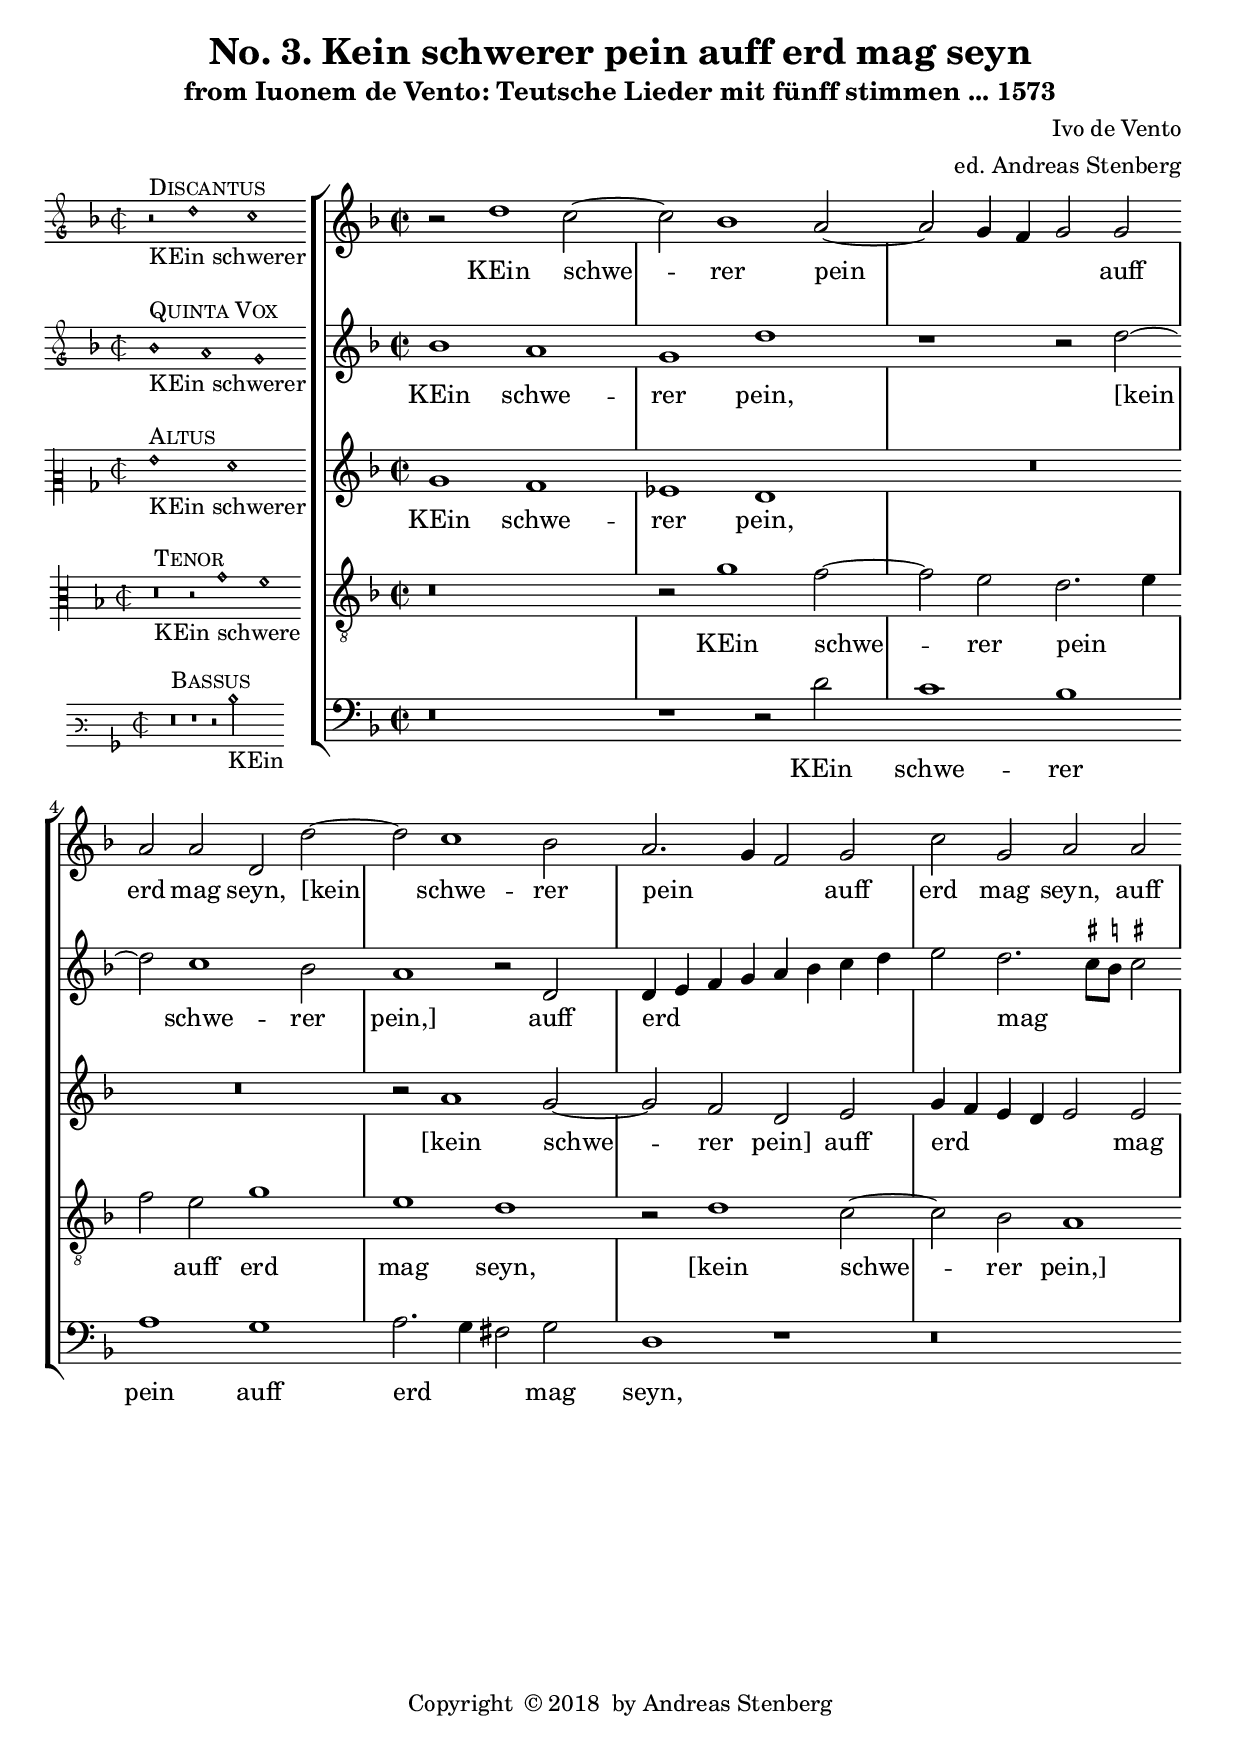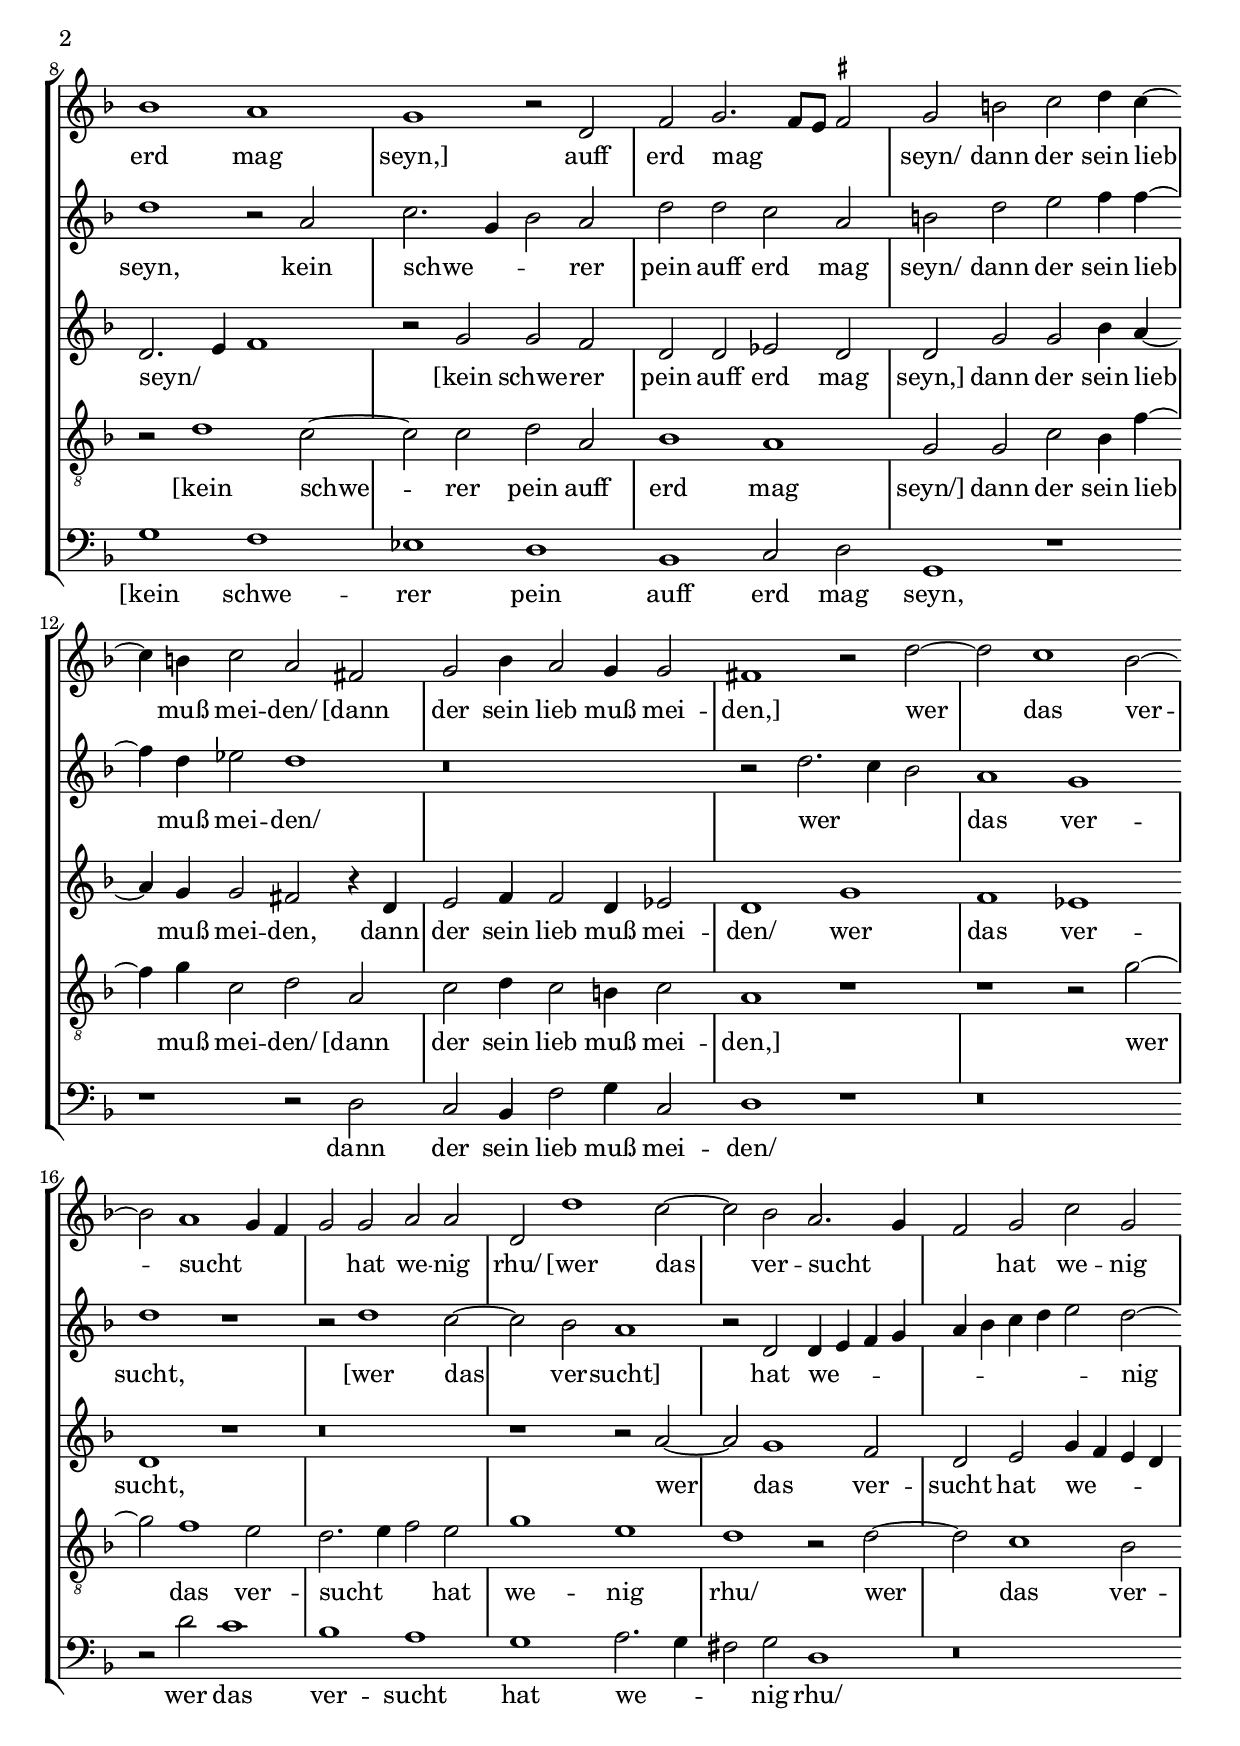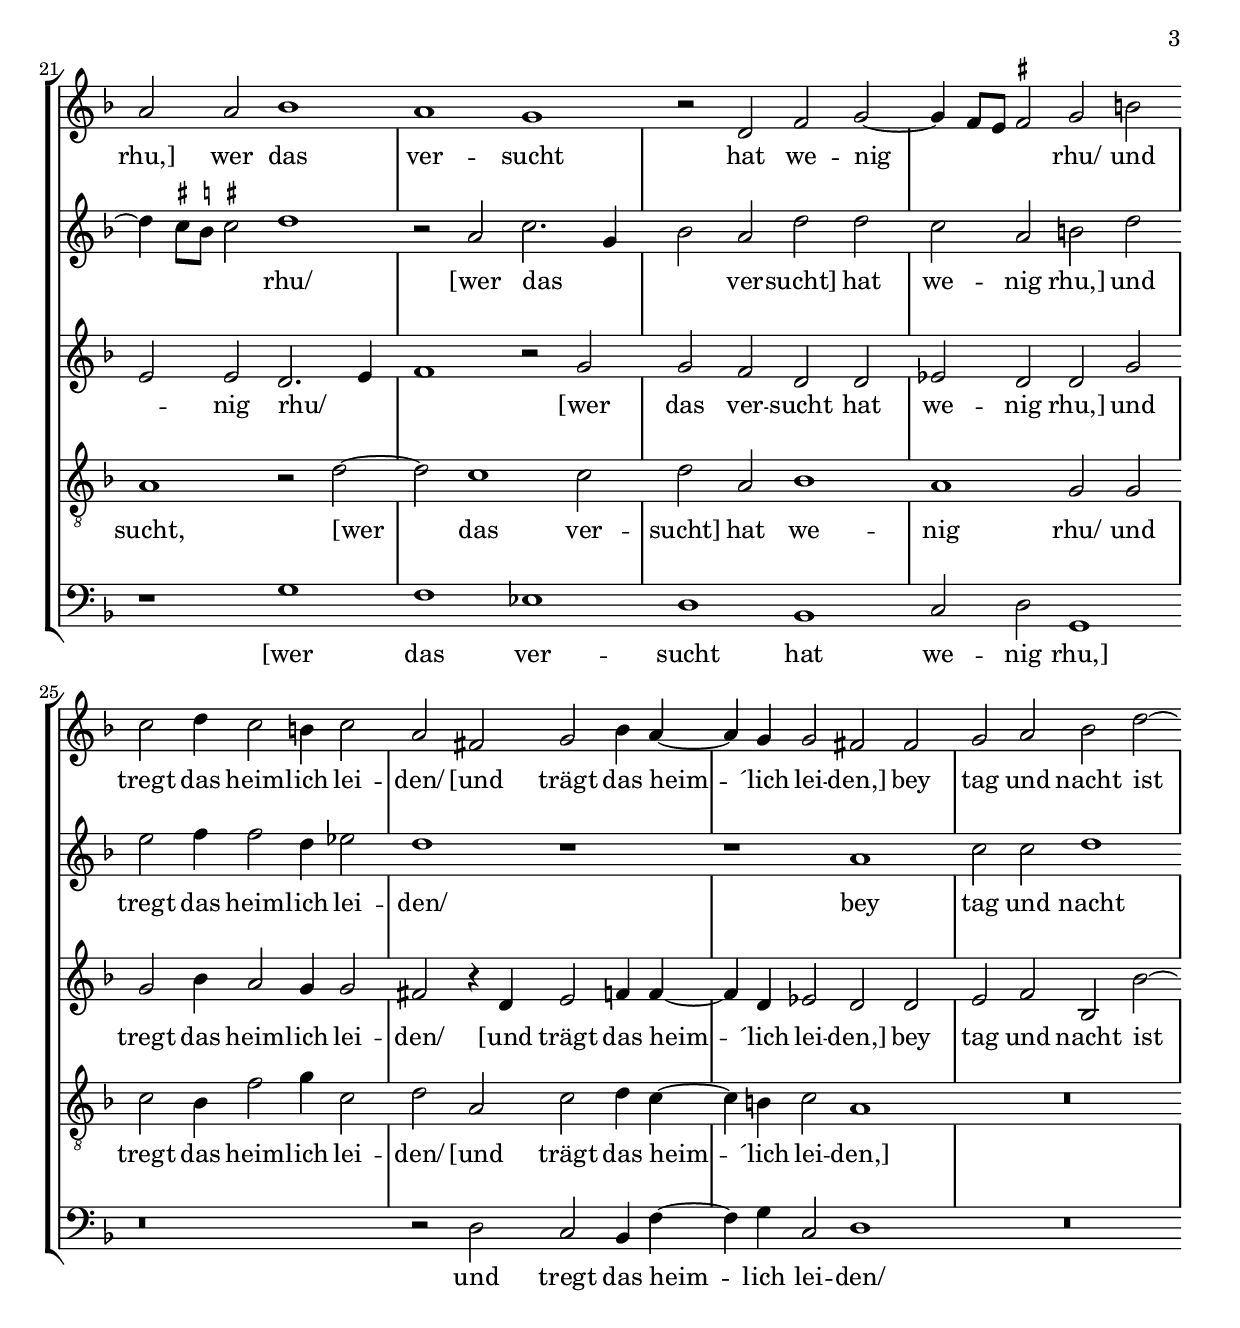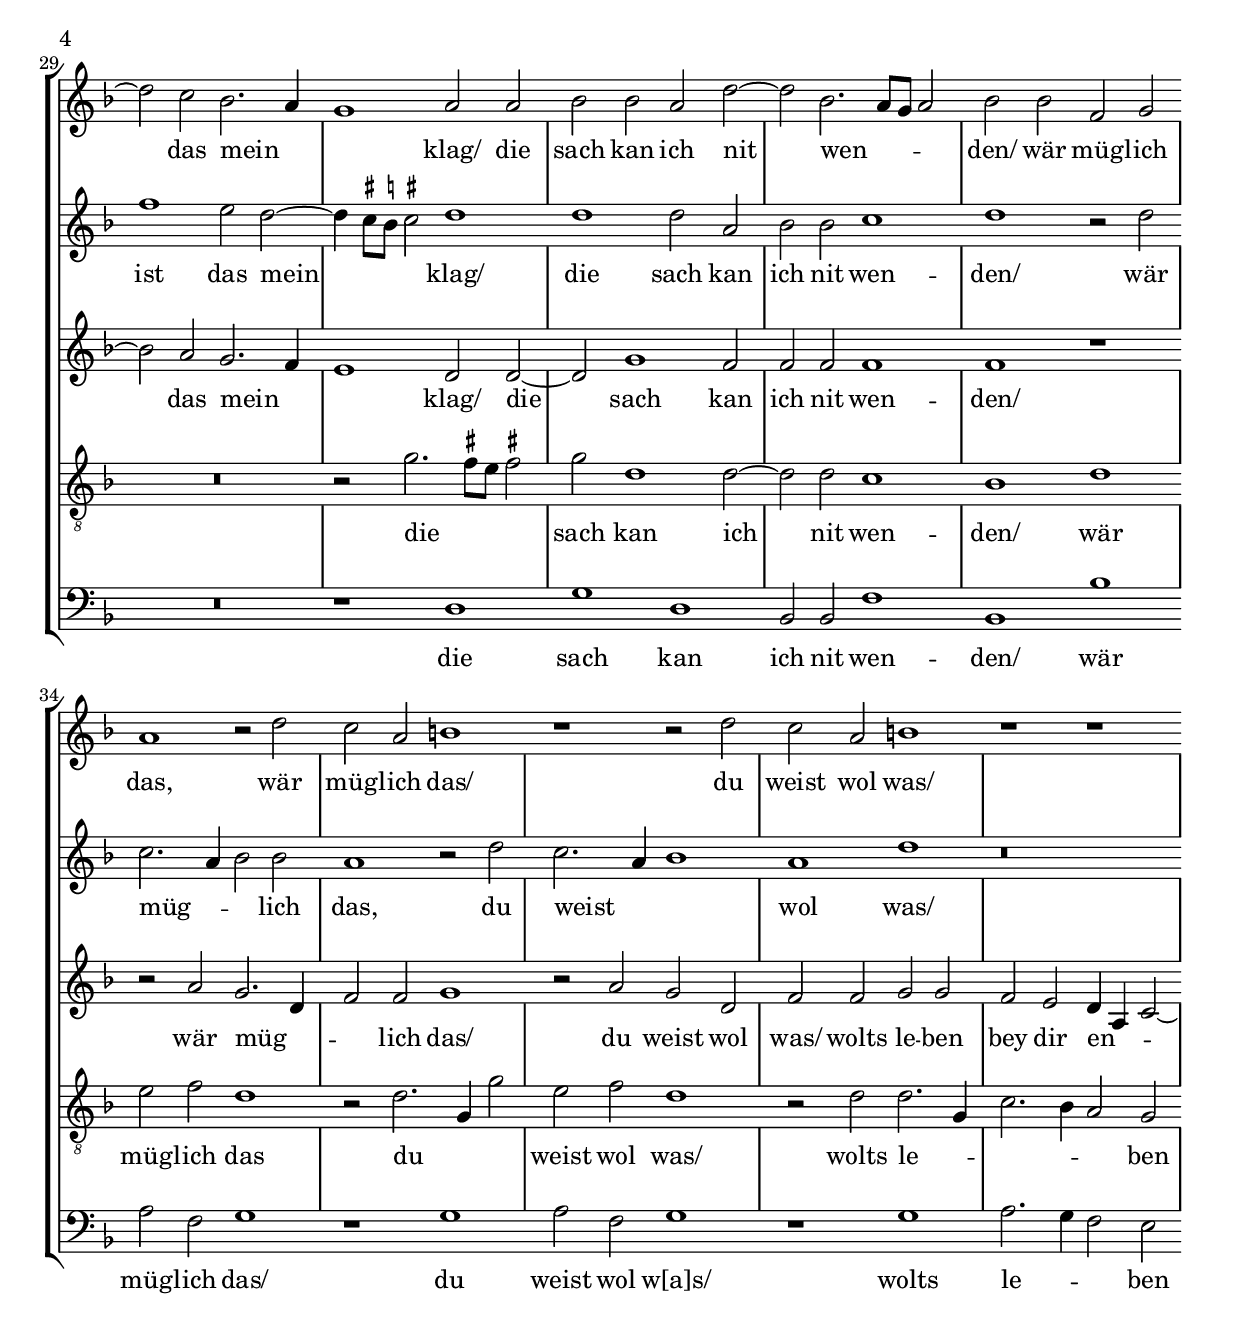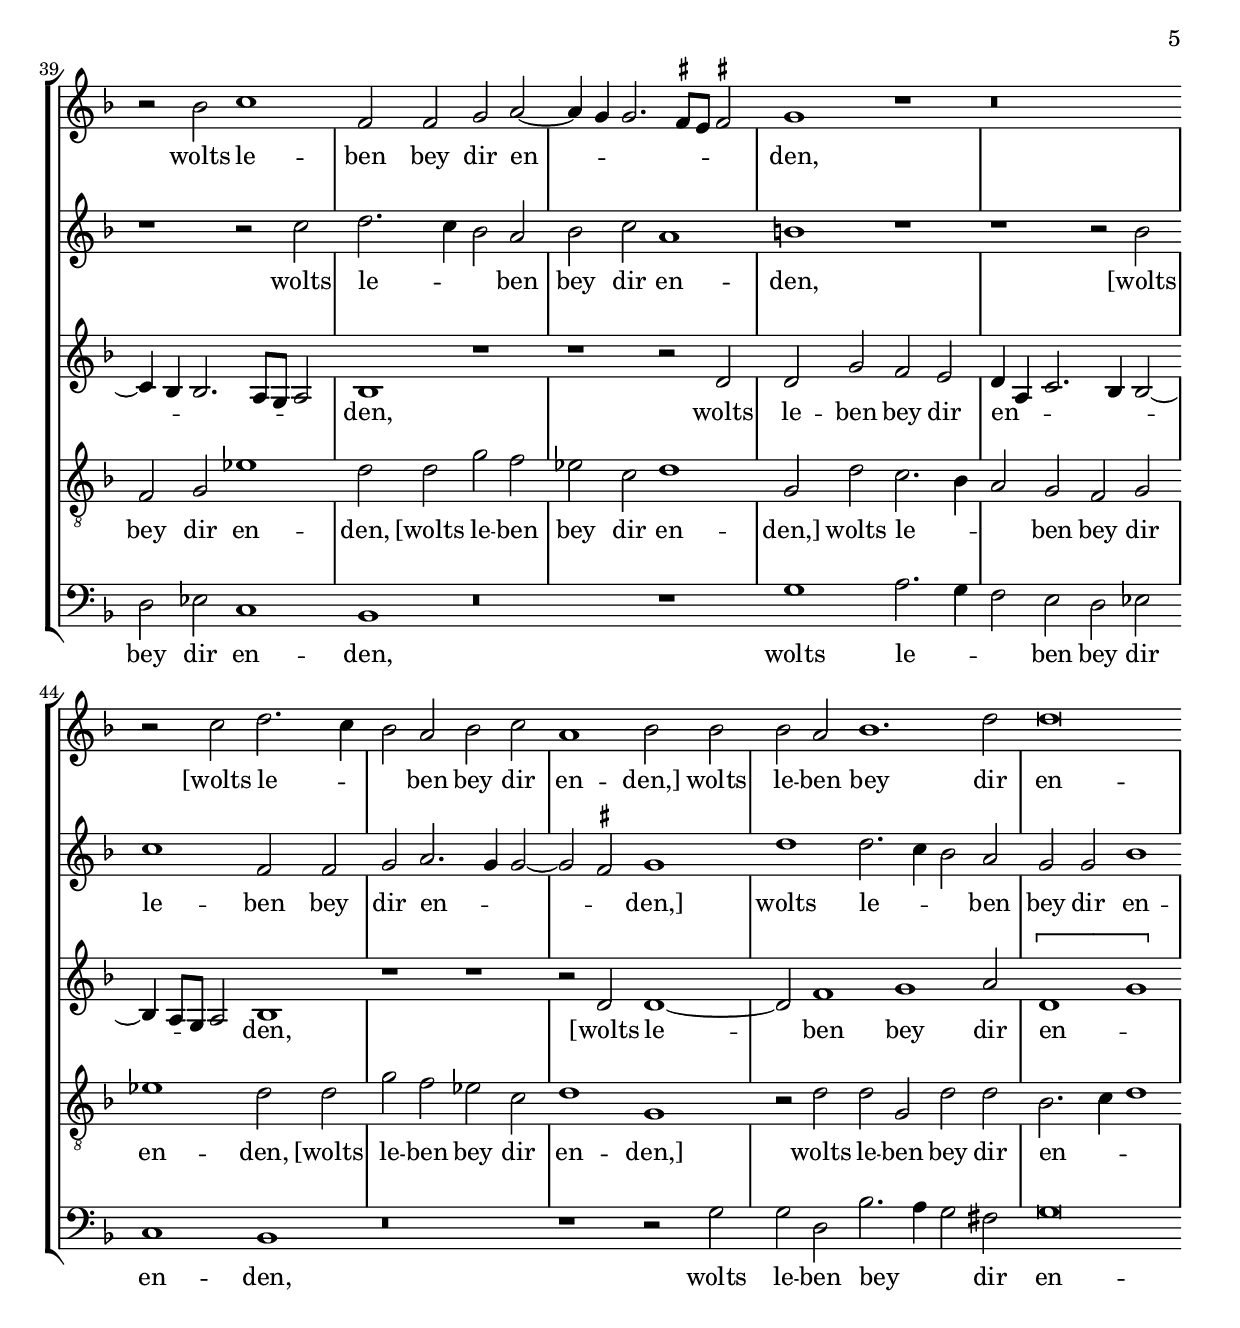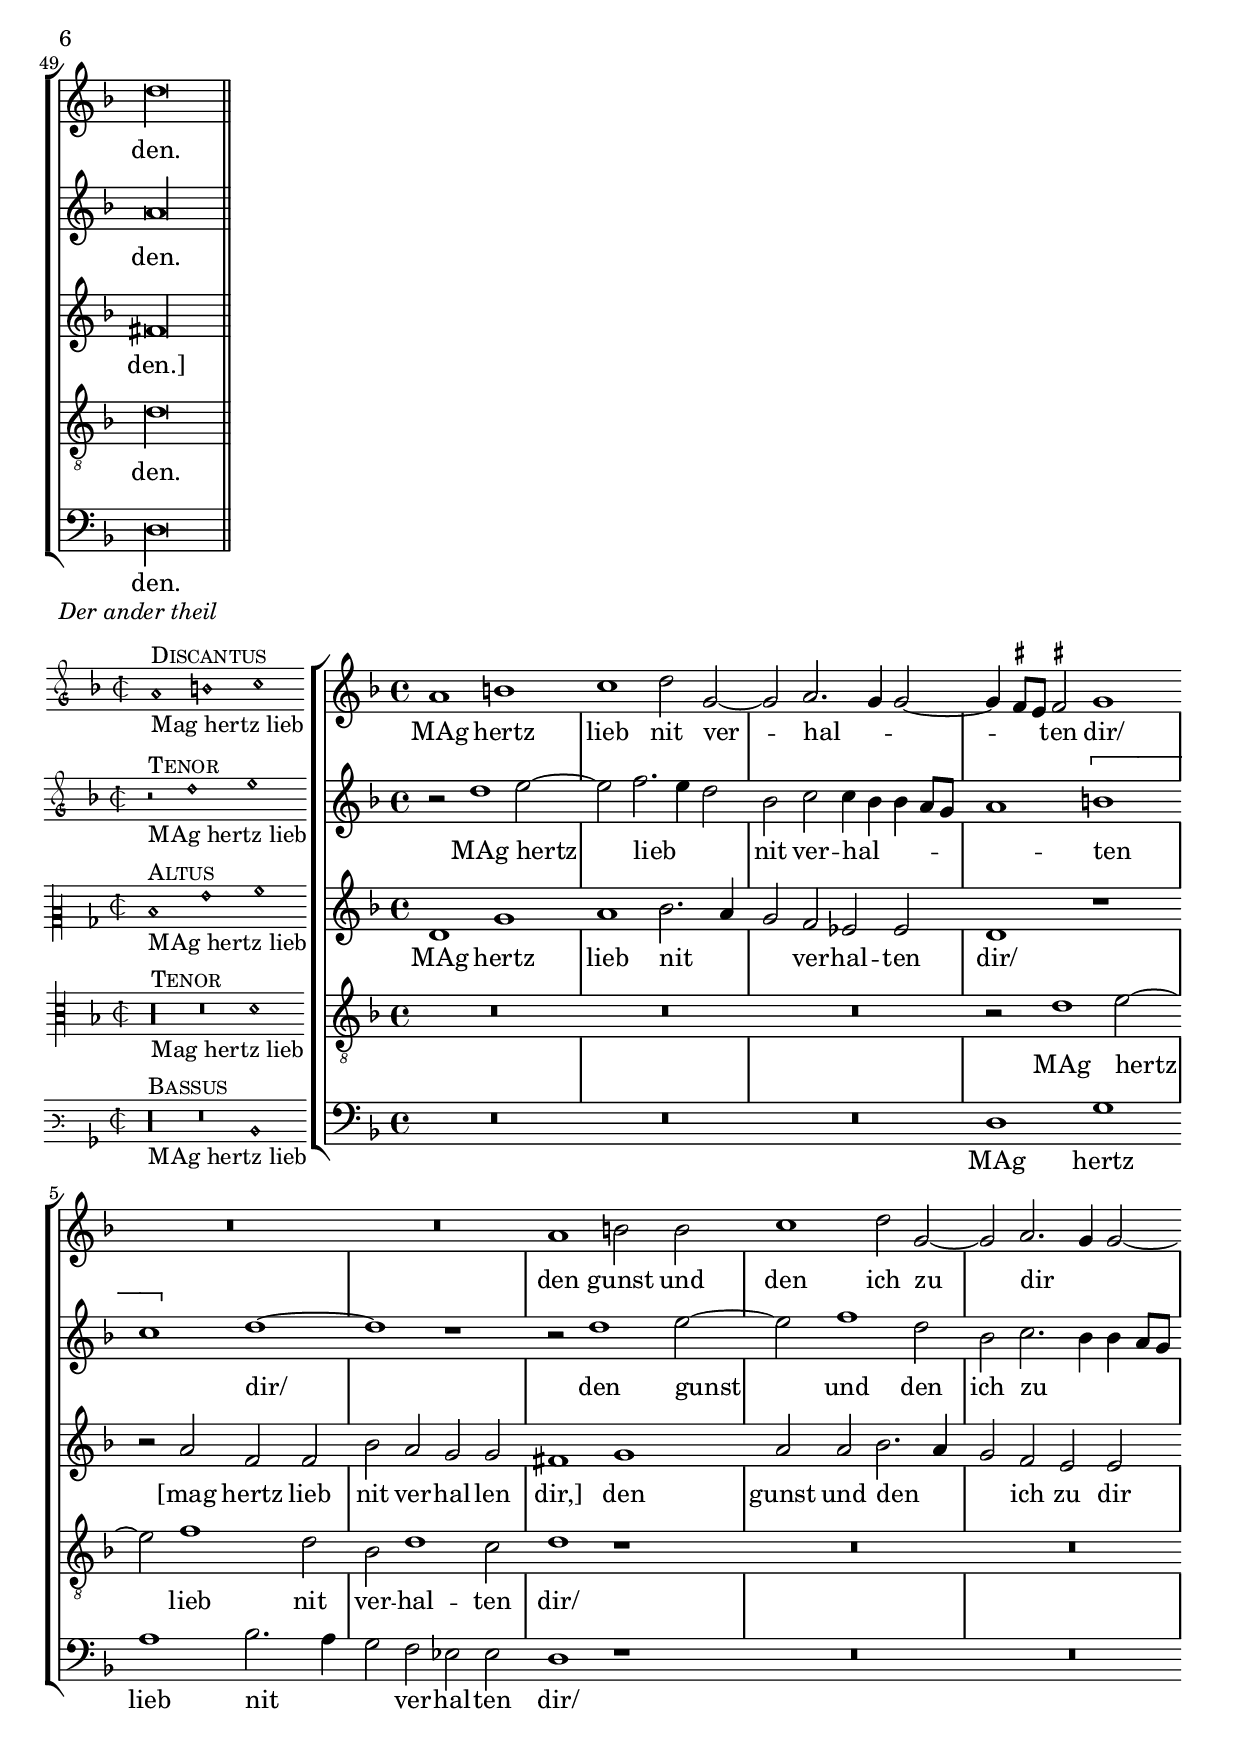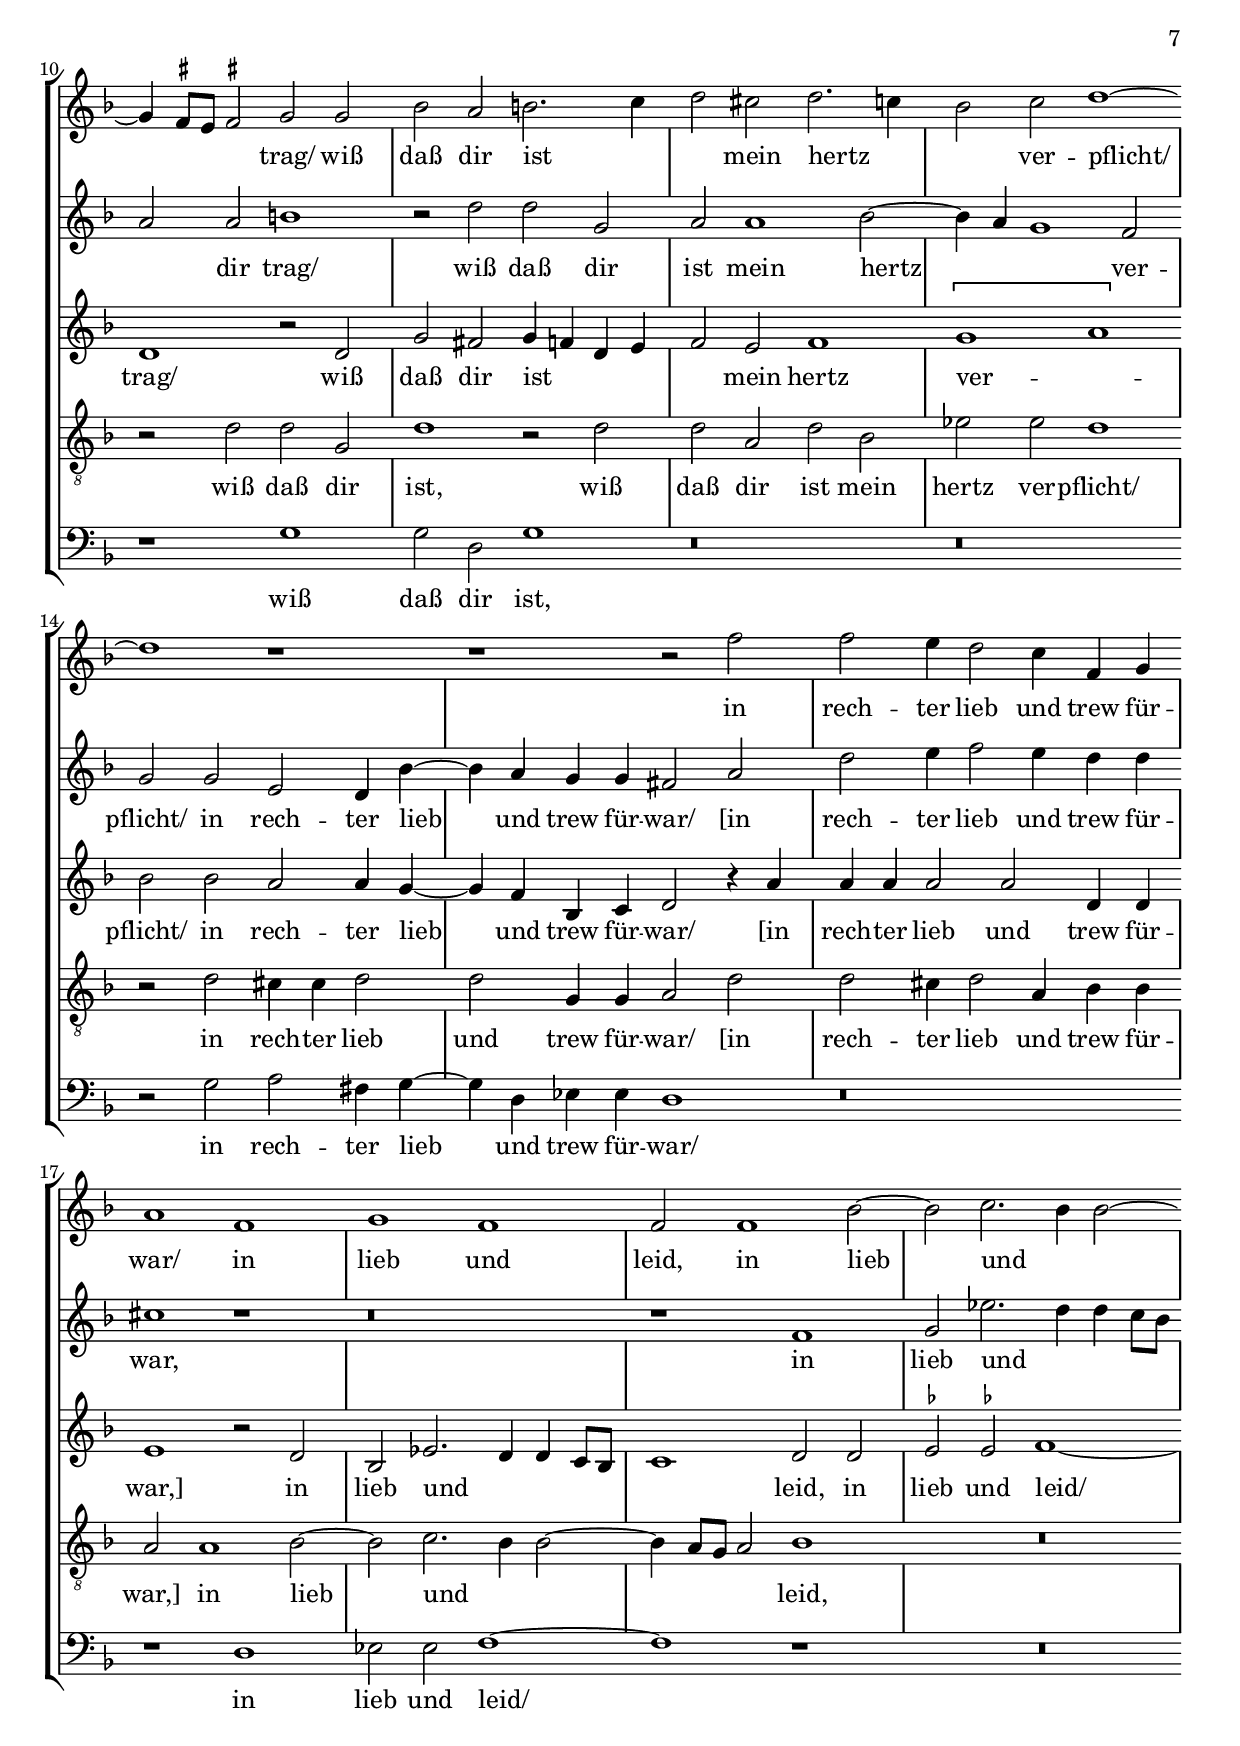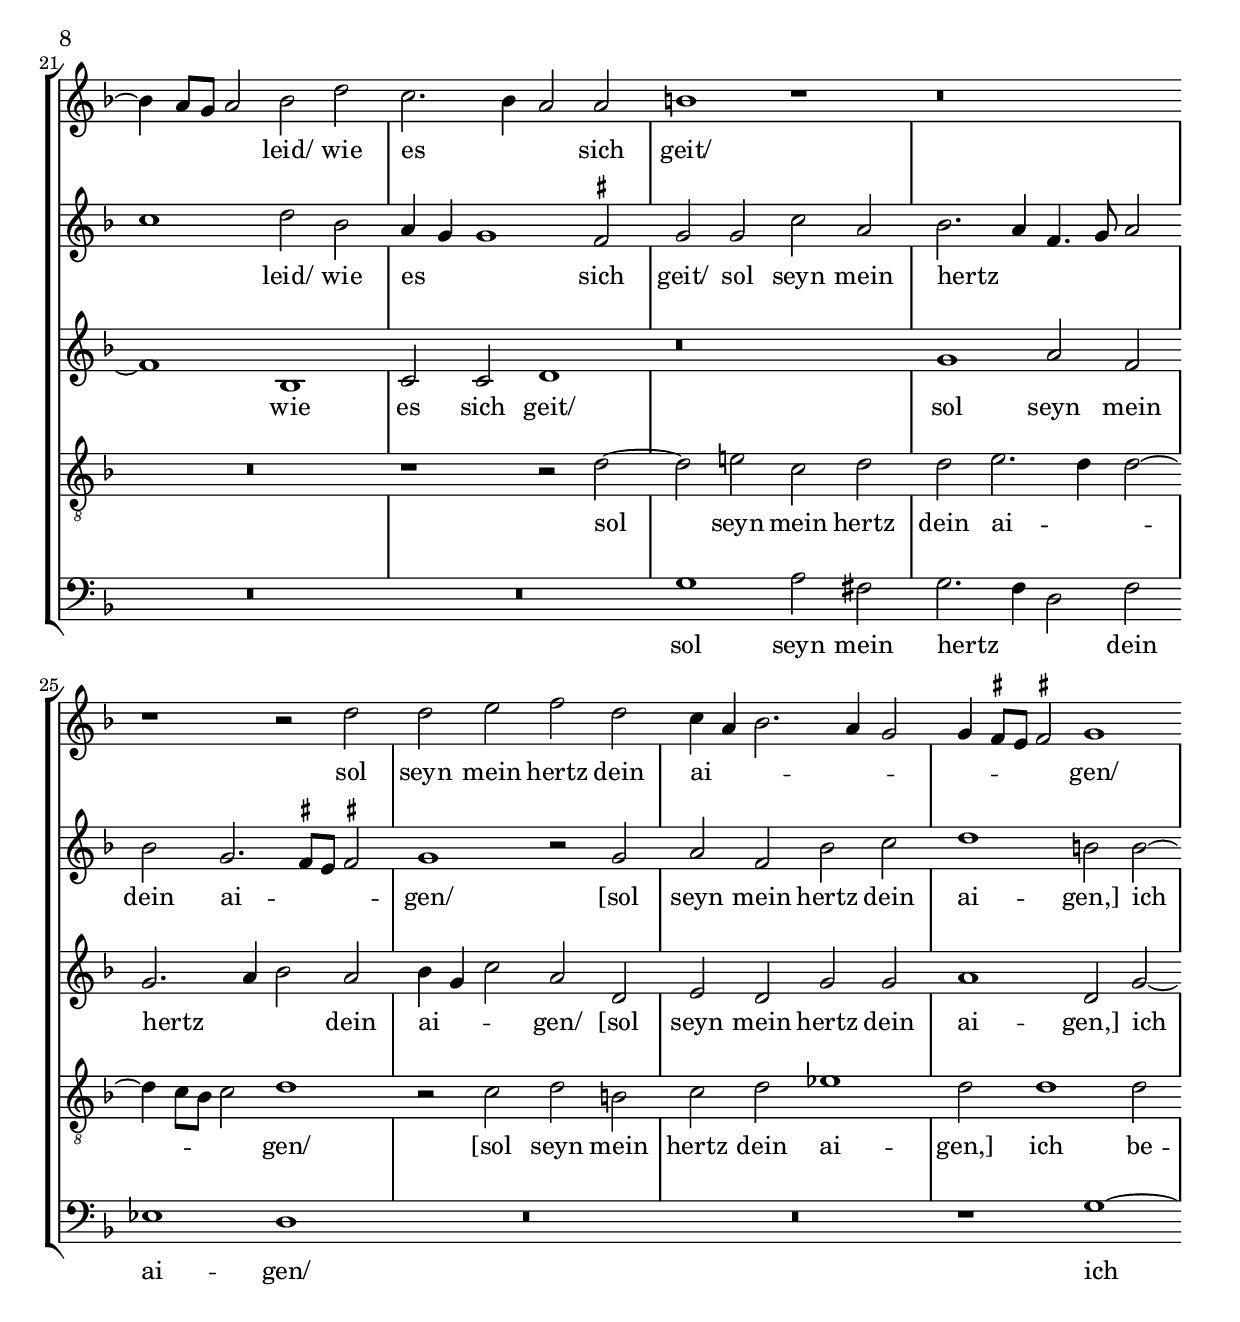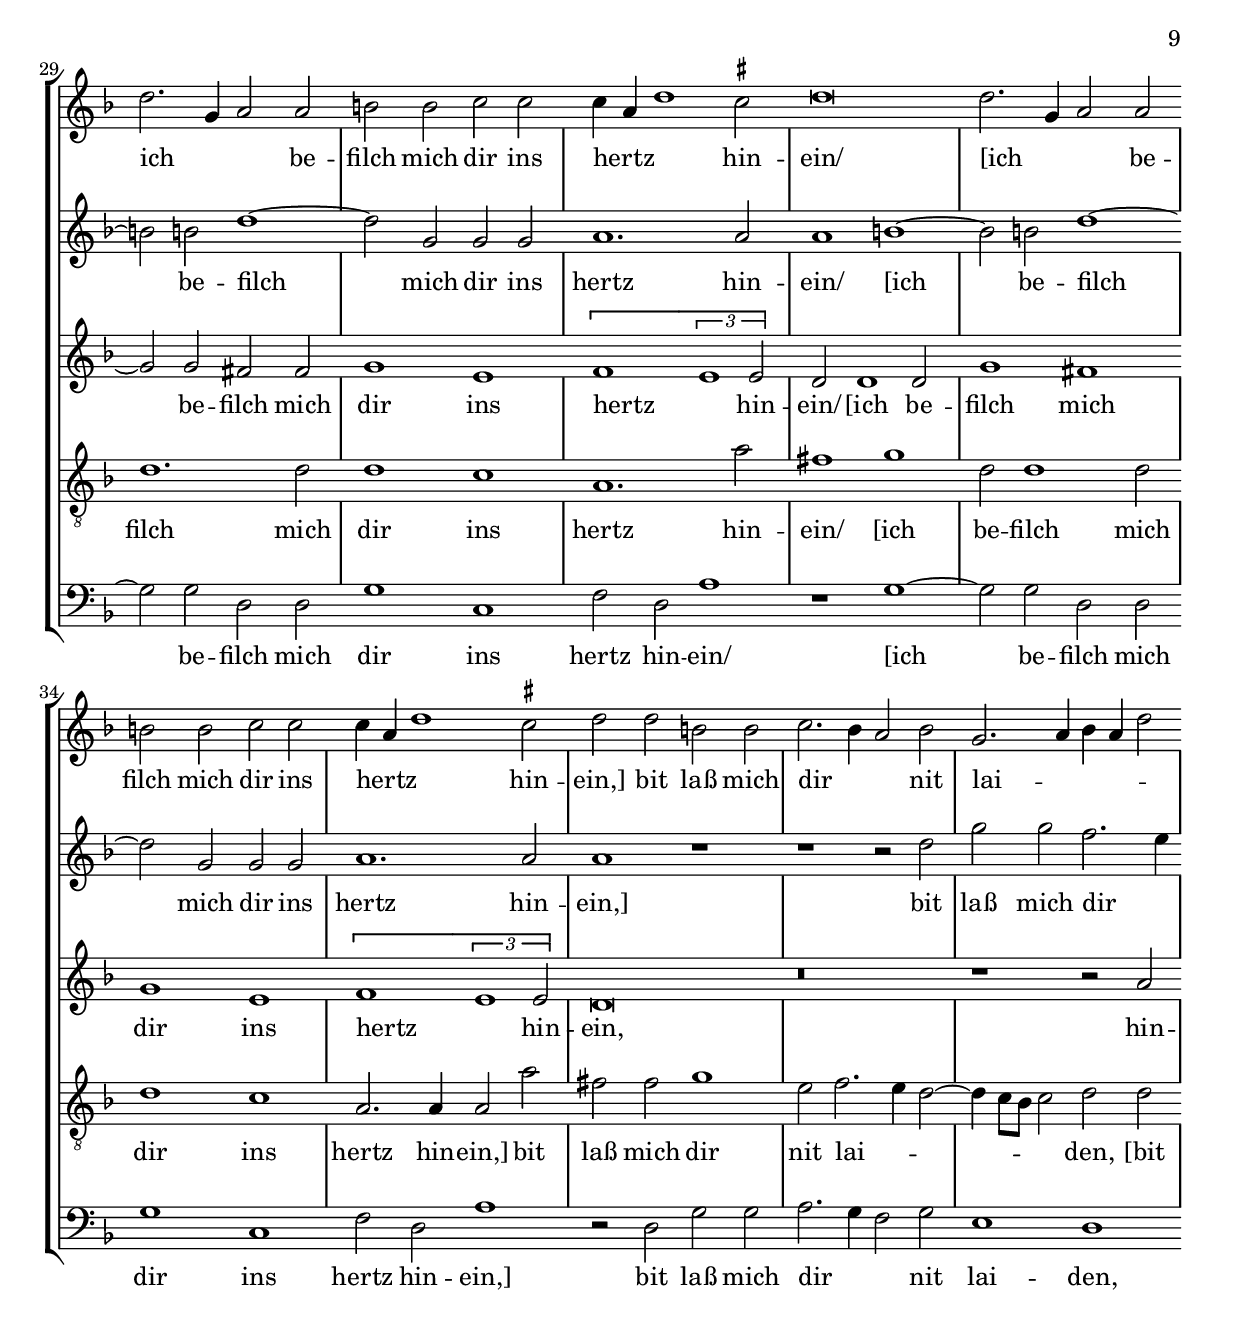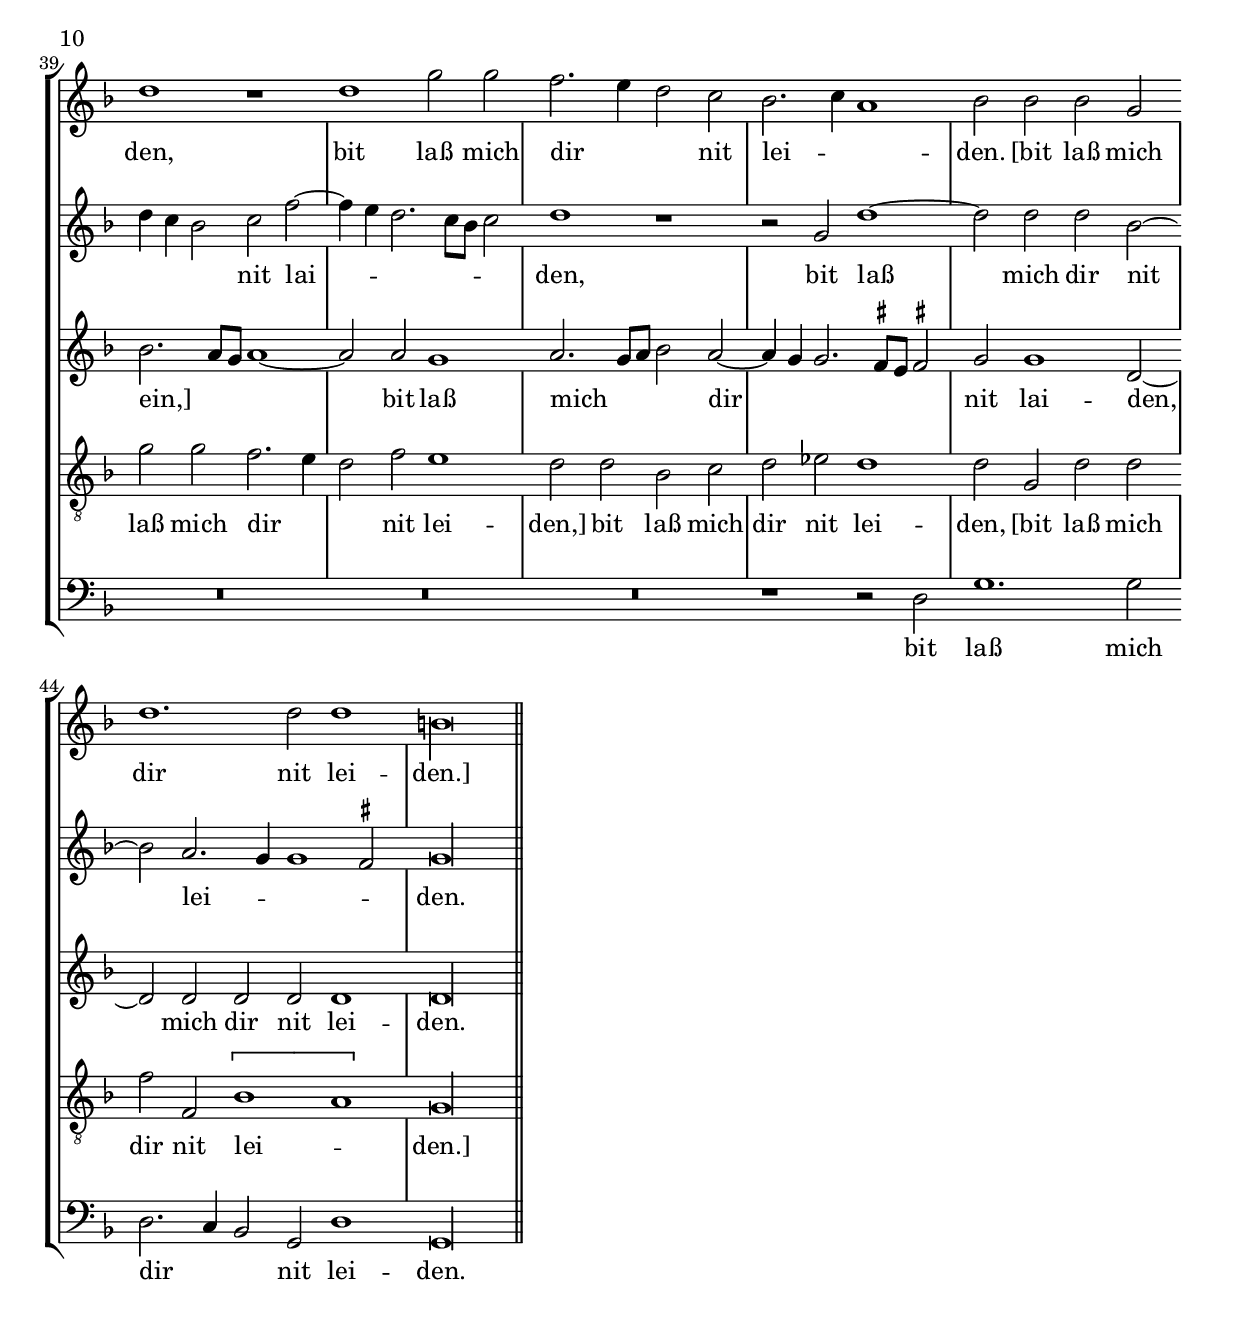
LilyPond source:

\version "2.18.0"
\include "deutsch.ly"
ficta = \once \set suggestAccidentals =##t
#(append! supported-clefs '(("mensural-f3" . ("clefs.mensural.f" 0 0))))
\header {
  title = "No. 3. Kein schwerer pein auff erd mag seyn"
  subtitle = "from Iuonem de Vento: Teutsche Lieder mit fünff stimmen ... 1573"
  composer = "Ivo de Vento"
  arranger = "ed. Andreas Stenberg"
  poet = ""
  meter =""
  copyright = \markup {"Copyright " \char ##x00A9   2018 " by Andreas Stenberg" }
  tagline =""
}
global = {
  \key f \major
}

sopMusic = \relative c'' {

  \set Score.tempoHideNote = ##t
  \tempo 2 = 86
  \time 2/2
  \set Timing.measureLength = #(ly:make-moment 4/2)
  \override Staff.BarLine.transparent = ##t
  r2 d1 c2~
  c2 b1 a2~\melisma
  a2 g4 f4 g2\melismaEnd g2
  a2 a2 d,2 d'2~
  d2 c1 b2
  a2.\melisma g4 							%% end of first line in orig.
  f2\melismaEnd g2
  c2 g2 a2 a2
  b1 a1
  g1 r2 d2
  f2 g2.\melisma f8 e8 \ficta fis2\melismaEnd
  g2 h2									%% end of second line
  c2 d4 c4~
  c4 h4 c2 a2 fis2
  g2 b4 a2 g4 g2
  fis1 r2 d'2~
  d2 c1 b2~
  b2 a1\melisma g4 f4
  g2\melismaEnd g2							%% end of third line
  a2 a2
  d,2 d'1 c2~
  c2 b2 a2.\melisma g4
  f2\melismaEnd g2 c2 g2
  a2 a2 b1
  a1 g1
  r2 d2									%% end of fourth line
  f2 g2~\melisma
  g4 f8 e8 \ficta fis2\melismaEnd  g2 h2
  c2 d4 c2 h4 c2
  a2 fis2 g2 b4 a4~
  a4 g4 g2								%% end of fifth line
  fis2 fis2
  g2 a2 b2 d2~
  d2 c2 b2.\melisma a4
  g1\melismaEnd a2 a2
  b2 b2 a2 d2~
  d2 b2.\melisma a8 g8 a2\melismaEnd
  b2 b2 f2 g2								%% end of sixth line (first on second page)
  a1 r2 d2
  c2 a2 h1
  r1 r2 d2
  c2 a2 h1
  r1 r1
  r2 b2 c1
  f,2 f2  g2 a2~\melisma
  a4 g4 g2. \ficta fis8 e8 \ficta fis!2\melismaEnd						%5 end of sewenth line
  g1 r1
  r\breve
  r2 c2 d2.\melisma c4
  b2\melismaEnd a2 b2 c2
  a1 b2 b2
  \set Timing.measureLength = #(ly:make-moment 6/2)
  b2 a2 b1. d2
  \set Timing.measureLength = #(ly:make-moment 4/2)
  d\breve						%% last note in orig. is d1
  \cadenzaOn
  d\longa
  \revert Staff.BarLine.transparent
  \bar "||"
}
sopWords = \lyricmode {
  KEin schwe -- rer pein auff erd mag seyn,
  [kein schwe -- rer pein auff erd mag seyn,
  auff erd mag seyn,]
  auff erd mag seyn/
  dann der sein lieb muß mei -- den/
  [dann der sein lieb muß mei -- den,]
  wer das ver -- sucht hat we -- nig rhu/
  [wer das ver -- sucht hat we -- nig rhu,]
  wer das ver -- sucht hat we -- nig rhu/
  und tregt das heim -- lich lei -- den/
  [und trägt das heim --  ´lich lei -- den,]
  bey tag und nacht ist das mein klag/
  die sach kan ich nit wen -- den/
  wär müg -- lich das,
  wär müg -- lich das/
  du weist wol was/
  wolts le -- ben bey dir en -- den,
  [wolts le -- ben bey dir en -- den,]
  wolts le -- ben bey dir en -- den.
}
altoMusic = \relative c' {
  \override Staff.BarLine.transparent = ##t
  g'1 f1
  es1 d1
  R\breve*2
  r2 a'1 g2~
  g2 f2 d2 e2
  g4\melisma f4 e4 d4 e2\melismaEnd e2					%% end of first line in orig.
  d2.\melisma e4 f1\melismaEnd
  r2 g2 g2 f2
  d2 d2 es2 d2
  d2 g2 g2 b4 a4~
  a4 g4 g2 fis2 r4 d4							%% end of scond line
  e2 f4 f2 d4 es2
  d1 g1
  f1 es1
  d1 r1
  r\breve
  r1 r2 a'2~
  a2 g1 f2
  d2 e2 g4\melisma f4 e4 d4 						%% end of third line
  e2\melismaEnd e2 d2.\melisma e4
  f1\melismaEnd r2 g2
  g2 f2 d2 d2
  es2 d2 d2 g2
  g2 b4 a2 g4 g2
  fis2 r4 d4								%% end of fourth line
  e2 f4 f4~
  f4 d4 es2 d2 d2
  e2 f2 b,2 b'2~
  b2 a2 g2.\melisma f4
  e1\melismaEnd d2 d2~
  d2 g1 f2
  f2 f2									%% end of fifth line and first page.
  f1
  f1 r1
  r2 a2 g2.\melisma d4
  f2\melismaEnd f2 g1
  r2 a2 g2 d2
  f2 f2 g2 g2
  f2 e2									%% end of sixth line (first on second page)
  d4\melisma a4 c2~
  c4 b4 b2. a8 g8  a2\melismaEnd
  b1 r1
  r1 r2 d2
  d2 g2 f2 e2
  d4\melisma a4 c2. b4 b2~
  b4 a8 g8 a2\melismaEnd 						%% end of sewenth line
  b1
  r1 r1
  r2 d2 d1~
  d2 f1 g1 a2
  \[d,1\melisma g1\]\melismaEnd
  \cadenzaOn
  fis\longa
  \revert Staff.BarLine.transparent
}
altoWords = \lyricmode {
  KEin schwe -- rer pein,
  [kein schwe -- rer pein] auff erd mag seyn/
  [kein schwe -- rer pein auff erd mag seyn,]
  dann der sein lieb muß mei -- den,
  dann der sein lieb muß mei -- den/
  wer das ver -- sucht,
  wer das ver -- sucht hat we -- nig rhu/
  [wer das ver -- sucht hat we -- nig rhu,]
  und tregt das heim -- lich lei -- den/
  [und trägt das heim --  ´lich lei -- den,]
  bey tag und nacht ist das mein klag/
  die sach kan ich nit wen -- den/
  wär müg -- lich das/
  du weist wol was/
  wolts le -- ben bey dir en -- den,
  wolts le -- ben bey dir en -- den,
  [wolts le -- ben bey dir en -- den.]
}
tenorMusic = \relative c' {
  \clef "treble_8"
  \override Staff.BarLine.transparent = ##t
  r\breve
  r2 g'1 f2~
  f2 e2 d2.\melisma e4
  f2\melismaEnd e2 g1
  e1 d1
  r2 d1 c2~
  c2 b2							%% end of first line in orig.
  a1
  r2 d1 c2~
  c2 c2 d2 a2
  b1 a1
  g2 g2 c2 b4 f'4~
  f4 g4 c,2							%% end of second line
  d2 a2
  c2 d4 c2 h4 c2
  a1 r1
  r1 r2 g'2~
  g2 f1 e2
  d2.\melisma e4 f2\melismaEnd e2
  g1 e1
  d1							%% end of third line
  r2 d2~
  d2 c1 b2
  a1 r2 d2~
  d2 c1 c2
  d2 a2 b1
  a1 g2 g2
  c2 b4 f'2 g4 c,2
  d2 a2						%% end of fourth line
  c2 d4 c4~
  c4 h4 c2 a1
  R\breve*2
  r2 g'2.\melisma \ficta fis8 e8 \ficta fis!2\melismaEnd
  g2 d1 d2~
  d2 d2 c1
  b1 d1
  e2 f2 d1						%% end of fifth line and first page
  r2 d2.\melisma g,4 g'2\melismaEnd
  e2 f2 d1
  r2 d2 d2.\melisma g,4
  c2. b4 a2\melismaEnd g2
  f2 g2 es'1
  d2 d2 g2 f2						%% end of sixth line (first on second page)
  es2 c2 d1
  g,2 d'2 c2.\melisma b4
  a2\melismaEnd g2 f2 g2
  es'1 d2 d2
  g2 f2 es2 c2
  d1 g,1
  r2 d'2						%% end of sewenth line
  d2 g,2 d'2 d2
  b2.\melisma c4 d1\melismaEnd
  \cadenzaOn
  d\longa
  \revert Staff.BarLine.transparent
}
tenorWords = \lyricmode {
  KEin schwe -- rer pein auff erd mag seyn,
  [kein schwe -- rer pein,]
  [kein schwe -- rer pein auff erd mag seyn/]
  dann der sein lieb muß mei -- den/
  [dann der sein lieb muß mei -- den,]
  wer das ver -- sucht hat we -- nig rhu/
  wer das ver -- sucht,
  [wer das ver -- sucht] hat we -- nig rhu/
  und tregt das heim -- lich lei -- den/
  [und trägt das heim --  ´lich lei -- den,]
  die sach kan ich nit wen -- den/
  wär müg -- lich das
  du weist wol was/
  wolts le -- ben bey dir en -- den,
  [wolts le -- ben bey dir en -- den,]
  wolts le -- ben bey dir en -- den,
  [wolts le -- ben bey dir en -- den,]
  wolts le -- ben bey dir en -- den.
}
tenorIIMusic = \relative c' {
  \clef "G"
  \override Staff.BarLine.transparent = ##t
  b'1 a1
  g1 d'1
  r1 r2 d2~
  d2 c1 b2
  a1 r2 d,2
  d4\melisma e4 f4 g4							%% end of first line in orig.
  a4 b4 c4 d4
  e2\melismaEnd d2.\melisma \ficta cis8 \ficta h8 \ficta cis!2\melismaEnd
  d1 r2 a2
  c2.\melisma g4 b2\melismaEnd a2
  d2 d2								%% end of second line
  c2 a2
  h2 d2 e2 f4 f4~
  f4 d4 es2 d1
  r\breve
  r2 d2.\melisma c4 b2\melismaEnd
  a1 g1
  d'1 r1
  r2 d1 c2~
  c2 b2								%5 end of third line
  a1
  r2 d,2 d4\melisma e4 f4 g4
  a4 b4 c4 d4 e2\melismaEnd d2~\melisma
  d4 \ficta cis8 \ficta h8 \ficta cis!2\melismaEnd d1
  r2 a2 c2.\melisma g4
  b2\melismaEnd a2 d2 d2
  c2 a2 h2 d2
  e2 f4 f2 d4 es2
  d1 r1
  r1 a1
  c2 c2 d1								%% end of fifth line and first page
  f1 e2 d2~\melisma
  d4 \ficta cis8 \ficta h8 \ficta cis!2\melismaEnd d1				%% in orig. is a half long stem on the last note which propably is a engarving error
  d1	d2 a2
  b2 b2 c1
  d1 r2 d2
  c2.\melisma a4 b2\melismaEnd b2
  a1 r2 d2								%% end of sixth line (first on second page)
  c2.\melisma a4 b1\melismaEnd
  a1 d1
  r\breve
  r1 r2 c2
  d2.\melisma c4 b2\melismaEnd a2
  b2 c2 a1
  h1 r1
  r1 r2 b2
  c1 f,2 f2								%% end of sewenth lina
  g2 a2.\melisma g4 g2~
  g2 \ficta fis2\melismaEnd g1
  d'1 d2.\melisma c4 b2\melismaEnd a2
  g2 g2 b1
  \cadenzaOn
  a\longa
  \revert Staff.BarLine.transparent
}
tenorIIWords = \lyricmode {
  KEin schwe -- rer pein,
  [kein schwe -- rer pein,]
  auff erd mag seyn,
  kein schwe -- rer pein auff erd mag seyn/
  dann der sein lieb muß mei -- den/
  wer das ver -- sucht,
  [wer das ver -- sucht] hat we -- nig rhu/
  [wer das ver -- sucht] hat we -- nig rhu,]
  und tregt das heim -- lich lei -- den/
  bey tag und nacht ist das mein klag/
  die sach kan ich nit wen -- den/
  wär müg -- lich das,
  du weist wol was/
  wolts le -- ben bey dir en -- den,
  [wolts le -- ben bey dir en -- den,]
  wolts le -- ben bey dir en -- den.
}
bassMusic = \relative c {
  \override Staff.BarLine.transparent = ##t
  r\breve
  r1 r2 d'2
  c1 b1
  a1 g1
  a2.\melisma g4 fis2\melismaEnd g2
  d1 r1
  r\breve
  g1 f1								%% end of first line in orig.
  es1 d1
  b1 c2 d2
  g,1 r1
  r1 r2 d'2
  c2 b4 f'2 g4 c,2
  d1 r1
  r\breve
  r2 d'2							%% end of second line
  c1
  b1 a1
  g1 a2.\melisma g4
  fis2\melismaEnd g2 d1
  r\breve
  r1 g1
  f1 es1
  d1 b1
  c2 d2 g,1
  r\breve
  r2 d'2 c2 b4 f'4~
  f4 g4 c,2							%% end of third line
  d1
  R\breve*2
  r1 d1
  g1 d1
  b2 b2 f'1
  b,1 b'1
  a2 f2 g1
  r1
  g1 a2 f2
  g1r1
  g1 a2.\melisma g4
  f2\melismaEnd e2 d2 es2 					%% end of fourth line
  c1 b1
  r\breve
  r1 g'1
  a2.\melisma g4 f2\melismaEnd e2
  d2 es2 c1
  b1
  r\breve
  r1 r2 g'2
  g2 d2 b'2.\melisma a4 g2\melismaEnd fis2
  g\breve
  \cadenzaOn
  d\longa
  \revert Staff.BarLine.transparent
}
bassWords = \lyricmode {
  KEin schwe -- rer pein auff erd mag seyn,
  [kein schwe -- rer pein auff erd mag seyn,
  dann der sein lieb muß mei -- den/
  wer das ver -- sucht hat we -- nig rhu/
  [wer das ver -- sucht hat we -- nig rhu,]
  und tregt das heim -- lich lei -- den/
  die sach kan ich nit wen -- den/
  wär müg -- lich das/
  du weist wol w[a]s/
  wolts le -- ben bey dir en -- den,
  wolts le -- ben bey dir en -- den,
  wolts le -- ben bey dir en -- den.
}
incipitDiscantus = \markup {
  \score {
    {
      %      \set Staff.instrumentName = #"Tenor "
      \override NoteHead.style = #'neomensural
      \override Rest.style = #'neomensural
      \override Staff.TimeSignature.style = #'mensural
      \cadenzaOn
      \clef "petrucci-g"
      \key f \major
      \time 2/2
      r2 ^\markup { \smallCaps"Discantus"} _"KEin schwerer"
      d''1 c''1
    }
    \layout {
      \context {
        \Voice
        \remove "Ligature_bracket_engraver"
        \consists "Mensural_ligature_engraver"
      }
      line-width = 4.5\cm
    }
  }
}


incipitAltus = \markup {
  \score {
    {
      %      \set Staff.instrumentName = #"Tenor "
      \override NoteHead.style = #'neomensural
      \override Rest.style = #'neomensural
      \override Staff.TimeSignature.style = #'mensural
      \cadenzaOn
      \clef "petrucci-c2"
      \key f \major
      \time 2/2
      g'1^\markup \smallCaps"Altus"_"KEin schwerer"
      f'1
    }
    \layout {
      \context {
        \Voice
        \remove "Ligature_bracket_engraver"
        \consists "Mensural_ligature_engraver"
      }
      line-width = 4.5\cm
    }
  }
}


incipitTenor = \markup {
  \score {
    {
      %      \set Staff.instrumentName = #"Tenor "
      \override NoteHead.style = #'neomensural
      \override Rest.style = #'neomensural
      \override Staff.TimeSignature.style = #'mensural
      \cadenzaOn
      \clef "petrucci-c3"
      \key f \major
      \time 2/2
      r\breve ^\markup \smallCaps"Tenor" _"KEin schwere"
      r2 g'1 f'1
    }
    \layout {
      \context {
        \Voice
        \remove "Ligature_bracket_engraver"
        \consists "Mensural_ligature_engraver"
      }
      line-width = 5.0\cm
    }
  }
}
incipitTenorII = \markup {
  \score {
    {
      %      \set Staff.instrumentName = #"Tenor "
      \override NoteHead.style = #'neomensural
      \override Rest.style = #'neomensural
      \override Staff.TimeSignature.style = #'mensural
      \cadenzaOn
      \clef "petrucci-g"
      \key f \major
      \time 2/2
      b'1 ^\markup \smallCaps"Quinta Vox" _"KEin schwerer"
      a'1 g'1
    }
    \layout {
      \context {
        \Voice
        \remove "Ligature_bracket_engraver"
        \consists "Mensural_ligature_engraver"
      }
      line-width = 5.0\cm
    }
  }
}

incipitBassus = \markup {
  \score {
    {
      %      \set Staff.instrumentName = #"Tenor "
      \override NoteHead.style = #'neomensural
      \override Rest.style = #'neomensural
      \override Staff.TimeSignature.style = #'mensural
      \cadenzaOn
      \clef "mensural-f3"
      \key f \major
      \time 2/2
      r\breve^\markup \smallCaps"Bassus"
      r1 r2 d'2_"KEin"
    }
    \layout {
      \context {
        \Voice
        \remove "Ligature_bracket_engraver"
        \consists "Mensural_ligature_engraver"
      }
      line-width = 4.5\cm
    }
  }
}

%% for print
\score {
  <<
    \new StaffGroup \with {
      \override VerticalAxisGroup.staff-staff-spacing = #'((basic-distance . 12))
    } <<
      \new Staff = treble <<
        \set Staff.instrumentName = \incipitDiscantus
        \new Voice = "sopranos" {
          \set  Staff.midiInstrument ="choir aahs"
          %	\voiceOne
          << \global \sopMusic >>
        }
      >>
      \new Lyrics = sopranos { s1 }

      \new Staff = tenorsII <<
        \set Staff.instrumentName = \incipitTenorII

        \clef "treble"
        \new Voice = "tenorsII" {
          \set  Staff.midiInstrument ="choir aahs"
          %	\voiceOne
          << \global \tenorIIMusic >>
        }
      >>
      \new Lyrics = "tenorsII" { s1 }

      \new Staff = "medius" <<
        \set Staff.instrumentName = \incipitAltus

        \new Voice = "altos" {
          %	\voiceTwo
          \set  Staff.midiInstrument ="choir aahs"
          << \global \altoMusic >>
        }
      >>

      \new Lyrics = "altos" { s1 }
      \new Staff = tenors <<
        \set Staff.instrumentName = \incipitTenor

        \clef "treble"
        \new Voice = "tenors" {
          \set  Staff.midiInstrument ="choir aahs"
          %	\voiceOne
          << \global \tenorMusic >>
        }
      >>
      \new Lyrics = "tenors" { s1 }


      \new Staff ="basses" {
        \set Staff.instrumentName = \incipitBassus

        \new Voice = "basses" {
          \set  Staff.midiInstrument ="choir aahs"
          \clef "bass"
          %	\voiceTwo
          << \global \bassMusic >>
        }
      }
    >>
    \new Lyrics = basses { s1 }

    \context Lyrics = sopranos \lyricsto sopranos \sopWords
    \context Lyrics = altos \lyricsto altos \altoWords
    \context Lyrics = tenors \lyricsto tenors \tenorWords
    \context Lyrics = tenorsII \lyricsto tenorsII \tenorIIWords
    \context Lyrics = basses \lyricsto basses \bassWords
  >>
  \layout {
    \context {
      \Score
      % no bars in staves
      %      \override BarLine.transparent = ##t

    }
    % the next three instructions keep the lyrics between the bar lines
    \context {
      \Lyrics
      \consists "Bar_engraver"
      \override BarLine.transparent = ##t
    }
    \context {
      \StaffGroup
      \consists "Separating_line_group_engraver"
    }
    \context {
      \Voice
      % no slurs
      \override Slur.transparent = ##t
      % Comment in the below "\remove" command to allow line
      % breaking also at those barlines where a note overlaps
      % into the next bar.  The command is commented out in this
      % short example score, but especially for large scores, you
      % will typically yield better line breaking and thus improve
      % overall spacing if you comment in the following command.
      %\remove "Forbid_line_break_engraver"
    }
    indent = 4.5\cm
  }

}
global_II = {
  \key f \major
}

sopMusic_II = \relative c'' {

  \set Score.tempoHideNote = ##t
  \tempo 2 = 86
  \time 4/4
  \set Timing.measureLength = #(ly:make-moment 4/2)
  \override Staff.BarLine.transparent = ##t
  a1 h1
  c1 d2 g,2~
  g2 a2.\melisma g4 g2~
  g4 \ficta fis8 e8\melismaEnd \ficta fis!2 g1
  R\breve*2
  a1 h2 h2
  c1						%% end of first line in orig.
  d2 g,2~
  g2 a2.\melisma g4 g2~
  g4 \ficta fis8 e8 \ficta fis!2\melismaEnd g2 g2
  b2 a2 h2.\melisma c4
  d2\melismaEnd cis2 d2.\melisma c4		%% end of second line
  b2\melismaEnd c2 d1~
  d1 r1
  r1 r2 f2
  f2 e4 d2 c4 f,4 g4
  a1 f1
  g1 f1
  f2 f1 b2~
  b2 c2.\melisma b4 b2~
  b4 a8 g8 a2\melismaEnd			%% end of third line
  b2 d2
  c2.\melisma b4 a2\melismaEnd a2
  h1 r1
  r\breve
  r1 r2 d2
  d2 e2 f2 d2
  c4\melisma a4 b2. a4 g2
  g4 \ficta fis8 e8 \ficta fis!2\melismaEnd g1			%% end of fourth line
  d'2.\melisma g,4 a2\melismaEnd a2
  h2 h2 c2 c2
  c4\melisma a4 d1\melismaEnd \ficta cis2
  d\breve
  d2.\melisma g,4 a2\melismaEnd a2
  h2 h2 c2 c2					%% end of fifth line
  c4\melisma a4 d1\melismaEnd \ficta cis2
  d2 d2 h2 h2
  c2.\melisma b4 a2\melismaEnd b2
  g2.\melisma a4 b4 a4 d2\melismaEnd
  d1 r1
  d1						%% end of sixth line (first on scond page)
  g2 g2
  f2.\melisma e4 d2\melismaEnd c2
  b2.\melisma c4 a1\melismaEnd
  b2 b2 b2 g2
  \set Timing.measureLength = #(ly:make-moment 6/2)
  d'1. d2 d1
  \cadenzaOn
  h\longa

  \revert Staff.BarLine.transparent
  \bar "||"
}
sopWords_II = \lyricmode {
  MAg hertz lieb nit ver -- hal -- ten dir/
  den gunst und den ich zu dir trag/
  wiß daß dir ist mein hertz ver -- pflicht/
  in rech -- ter lieb und trew für -- war/
  in lieb und leid,
  in lieb und leid/
  wie es sich geit/
  sol seyn mein hertz dein ai -- gen/
  ich be -- filch mich dir ins hertz hin -- ein/
  [ich be -- filch mich dir ins hertz hin -- ein,]
  bit laß mich dir nit lai -- den,
  bit laß mich dir nit lei -- den.
  [bit laß mich dir nit lei -- den.]
}
altoMusic_II = \relative c' {
  \override Staff.BarLine.transparent = ##t
  d1 g1
  a1 b2.\melisma a4
  g2\melismaEnd f2 es2 es2
  d1 r1
  r2 a'2 f2 f2							%% end of first line in orig.
  b2 a2 g2 g2
  fis1 g1
  a2 a2 b2.\melisma a4
  g2\melismaEnd f2 e2 e2
  d1 r2 d2			%% first note in orig. d2	%% end of second line
  g2 fis2 g4\melisma f4 d4 e4
  f2\melismaEnd e2 f1
  \[g1\melisma a1\]\melismaEnd
  b2 b2 a2 a4 g4~
  g4 f4 b,4 c4 d2 r4 a'4					%% end of third line
  a4 a4 a2 a2 d,4 d4
  e1 r2 d2
  b2 es2.\melisma d4 d4 c8 b8
  c1\melismaEnd d2 d2
  \ficta es2 \ficta es!2 f1~
  f1 b,1							%% end of fourt line
  c2 c2 d1
  r\breve
  g1 a2 f2
  g2.\melisma a4 b2\melismaEnd a2
  b4\melisma g4 c2\melismaEnd a2 d,2
  e2 d2 g2 g2
  a1								%% end of fifth line and first page
  d,2 g2~
  g2 g2 fis2 fis2
  g1 e1
  \[f1\melisma \tuplet 3/2 { e1\melismaEnd e2\] }
  d2 d1 d2
  g1 fis1
  g1 e1
  \[f1\melisma
  \tuplet 3/2 { e1\melismaEnd e2\] }
  d\breve		 %% end of sixth line (first on second page)
  r\breve
  r1 r2 a'2
  b2.\melisma a8 g8 a1~\melismaEnd
  a2 a2 g1
  a2.\melisma g8 a8 b2\melismaEnd a2~\melisma
  a4 g4 g2. \ficta fis8 e8 \ficta fis!2\melismaEnd 				%% end of sewenth line
  g2 g1 d2~
  d2 d2 d2 d2 d1
  \cadenzaOn
  d\longa
  \revert Staff.BarLine.transparent
}
altoWords_II = \lyricmode {
  MAg hertz lieb nit ver -- hal -- ten dir/
  [mag hertz lieb nit ver -- hal -- len dir,]
  den gunst und den ich zu dir trag/
  wiß daß dir ist mein hertz ver -- pflicht/
  in rech -- ter lieb und trew für -- war/
  [in rech -- ter lieb und trew für -- war,]
  in lieb und leid,
  in lieb und leid/
  wie es sich geit/
  sol seyn mein hertz dein ai -- gen/
  [sol seyn mein hertz dein ai -- gen,]
  ich be -- filch mich dir ins hertz hin -- ein/
  [ich be -- filch mich dir ins hertz hin -- ein, hin -- ein,]
  bit laß mich dir nit lai -- den,
  mich dir nit lei -- den.
  [bit laß mich dir nit lei -- den.]
}
tenorMusic_II = \relative c' {
  \clef "treble_8"
  \override Staff.BarLine.transparent = ##t
  R\breve*3
  r2 d1 e2~
  e2 f1 d2
  b2 d1 c2
  d1 r1
  R\breve*2
  r2 d2 d2 g,2						%% end of first line in orig.
  d'1 r2 d2
  d2 a2 d2 b2
  es2 es2 d1
  r2 d2 cis4 cis4 d2
  d2 g,4 g4						%% end of second line
  a2 d2
  d2 cis4 d2 a4 b4 b4
  a2 a1 b2~
  b2 c2.\melisma b4 b2~
  b4 a8 g8 a2\melismaEnd b1
  R\breve*2
  r1 r2 d2~
  d2 e!2 						%% end of third line
  c2 d2
  d2 e2.\melisma d4 d2~
  d4 c8 b8 c2\melismaEnd d1
  r2 c2 d2 h2
  c2 d2 es1
  d2 d1 d2						%% end of fourth line
  d1. d2
  d1 c1
  a1. a'2
  fis1 g1
  d2 d1 d2
  d1 c1
  a2. a4 a2 a'2
  fis2 fis2						%% end of fifth line and first page
  g1
  e2 f2.\melisma e4 d2~
  d4 c8 b8 c2\melismaEnd d2 d2
  g2 g2 f2.\melisma e4
  d2\melismaEnd f2 e1
  d2 d2 b2 c2						%% end of sixth line (first on second page).
  d2 es2 d1
  d2 g,2 d'2 d2
  f2 f,2 \[b1\melisma a1\]\melismaEnd
  \cadenzaOn
  g\longa
  \revert Staff.BarLine.transparent
}
tenorWords_II = \lyricmode {
  MAg hertz lieb nit ver -- hal -- ten dir/
  wiß daß dir ist,
  wiß daß dir ist mein hertz ver -- pflicht/
  in rech -- ter lieb und trew für -- war/
  [in rech -- ter lieb und trew für -- war,]
  in lieb und leid,
  sol seyn mein hertz dein ai -- gen/
  [sol seyn mein hertz dein ai -- gen,]
  ich be -- filch mich dir ins hertz hin -- ein/
  [ich be -- filch mich dir ins hertz hin -- ein,]
  bit laß mich dir nit lai -- den,
  [bit laß mich dir nit lei -- den,]
  bit laß mich dir nit lei -- den,
  [bit laß mich dir nit lei -- den.]
}
tenorIIMusic_II = \relative c' {
  \clef "G"
  \override Staff.BarLine.transparent = ##t
  r2 d'1 e2~
  e2 f2.\melisma e4 d2\melismaEnd
  b2 c2 c4\melisma b4 b4 a8 g8
  a1\melismaEnd \[h1\melisma
  c1\]\melismaEnd d1~
  d1							%% end of first line in orig.
  r1
  r2 d1 e2~
  e2 f1 d2
  b2 c2.\melisma b4 b4 a8 g8
  a2\melismaEnd a2 h1
  r2 d2 d2 g,2						%% end of second line
  a2 a1 b2~\melisma
  b4 a4 g1\melismaEnd f2
  g2 g2 e2 d4 b'4~
  b4 a4 g4 g4 fis2 a2
  d2 e4 f2 e4 d4 d4					%% end of third line
  cis1 r1
  r\breve
  r1 f,1
  g2 es'2.\melisma d4 d4 c8 b8
  c1\melismaEnd d2 b2
  a4\melisma g4 g1\melismaEnd \ficta fis2
  g2 g2 c2 a2
  b2.\melisma a4					%% end of fourth line
  f4. g8 a2\melismaEnd
  b2 g2.\melisma \ficta fis8 e8 \ficta fis!2\melismaEnd
  g1 r2 g2
  a2 f2 b2 c2
  d1 h2 h2~
  h2 h2 d1~
  d2 g,2						%% end of fifth line and first page
  g2 g2
  a1. a2
  a1 h1~
  h2 h2 d1~
  d2 g,2 g2 g2
  a1. a2
  a1 r1
  r1 r2 d2
  g2 g2 f2.\melisma e4						%% end of sixth line (first on second page)
  d4 c4 b2\melismaEnd c2 f2~\melisma
  f4 e4 d2. c8 b8 c2\melismaEnd
  d1 r1
  r2 g,2 d'1~
  d2 d2 d2 b2~
  b2 a2.\melisma g4 g1 \ficta fis2\melismaEnd
  \cadenzaOn
  g\longa
  \revert Staff.BarLine.transparent
}
tenorIIWords_II = \lyricmode {
  MAg hertz lieb nit ver -- hal -- ten dir/
  den gunst und den ich zu dir trag/
  wiß daß dir ist mein hertz ver -- pflicht/
  in rech -- ter lieb und trew für -- war/
  [in rech -- ter lieb und trew für -- war,
  in lieb und leid/
  wie es sich geit/
  sol seyn mein hertz dein ai -- gen/
  [sol seyn mein hertz dein ai -- gen,]
  ich be -- filch mich dir ins hertz hin -- ein/
  [ich be -- filch mich dir ins hertz hin -- ein,]
  bit laß mich dir nit lai -- den,
  bit laß mich dir nit lei -- den.
  [bit laß mich dir nit lei -- den.]
}
bassMusic_II = \relative c {
  \override Staff.BarLine.transparent = ##t
  R\breve*3
  d1 g1
  a1 b2.\melisma a4
  g2\melismaEnd f2 es2 es2
  d1 r1
  R\breve*2
  r1 g1
  g2 d2								%% end of first line in orig.
  g1
  r\breve
  r\breve
  r2 g2 a2 fis4 g4~
  g4 d4 es4 es4 d1
  r\breve
  r1 d1
  es2 es2 f1~
  f1								%% end of second line
  r1
  R\breve*3
  g1 a2 fis2
  g2.\melisma f4 d2\melismaEnd f2
  es1 d1
  R\breve*2
  r1 g1~
  g2 g2 d2 d2
  g1 c,1
  f2 d2 a'1							%% end of third line
  r1 g1~
  g2 g2 d2 d2
  g1 c,1
  f2 d2 a'1
  r2 d,2 g2 g2
  a2.\melisma g4 f2\melismaEnd g2
  e1 d1								%% end of fourth line
  R\breve*3
  r1 r2 d2
  g1. g2
  d2.\melisma c4 b2\melismaEnd g2 d'1
  \cadenzaOn
  g,\longa
  \revert Staff.BarLine.transparent
}
bassWords_II = \lyricmode {
  MAg hertz lieb nit ver -- hal -- ten dir/
  wiß daß dir ist,
  in rech -- ter lieb und trew für -- war/
  in lieb und leid/
  sol seyn mein hertz dein ai -- gen/
  ich be -- filch mich dir ins hertz hin -- ein/
  [ich be -- filch mich dir ins hertz hin -- ein,]
  bit laß mich dir nit lai -- den,
  bit laß mich dir nit lei -- den.
  [bit laß mich dir nit lei -- den.]
}
incipitII_IIDiscantus = \markup {
  \score {
    {
      %      \set Staff.instrumentName = #"Tenor "
      \override NoteHead.style = #'neomensural
      \override Rest.style = #'neomensural
      \override Staff.TimeSignature.style = #'mensural
      \cadenzaOn
      \clef "petrucci-g"
      \key f \major
      \time 2/2

      a'1 ^\markup { \smallCaps"Discantus"} _"Mag hertz lieb"
      h'1 c''1
    }
    \layout {
      \context {
        \Voice
        \remove "Ligature_bracket_engraver"
        \consists "Mensural_ligature_engraver"
      }
      line-width = 4.5\cm
    }
  }
}


incipitII_IIAltus = \markup {
  \score {
    {
      %      \set Staff.instrumentName = #"Tenor "
      \override NoteHead.style = #'neomensural
      \override Rest.style = #'neomensural
      \override Staff.TimeSignature.style = #'mensural
      \cadenzaOn
      \clef "petrucci-c2"
      \key f \major
      \time 2/2
      d'1^\markup \smallCaps"Altus"_"MAg hertz lieb"
      g'1 a'1
    }
    \layout {
      \context {
        \Voice
        \remove "Ligature_bracket_engraver"
        \consists "Mensural_ligature_engraver"
      }
      line-width = 4.5\cm
    }
  }
}


incipitII_IITenor = \markup {
  \score {
    {
      %      \set Staff.instrumentName = #"Tenor "
      \override NoteHead.style = #'neomensural
      \override Rest.style = #'neomensural
      \override Staff.TimeSignature.style = #'mensural
      \cadenzaOn
      \clef "petrucci-c3"
      \key f \major
      \time 2/2
      r\longa ^\markup \smallCaps"Tenor" _"Mag hertz lieb"
      r\breve d'1
    }
    \layout {
      \context {
        \Voice
        \remove "Ligature_bracket_engraver"
        \consists "Mensural_ligature_engraver"
      }
      line-width = 5.0\cm
    }
  }
}
incipitII_IITenorII = \markup {
  \score {
    {
      %      \set Staff.instrumentName = #"Tenor "
      \override NoteHead.style = #'neomensural
      \override Rest.style = #'neomensural
      \override Staff.TimeSignature.style = #'mensural
      \cadenzaOn
      \clef "petrucci-g"
      \key f \major
      \time 2/2
      r2 ^\markup \smallCaps"Tenor" _"MAg hertz lieb"
      d''1 e''1
    }
    \layout {
      \context {
        \Voice
        \remove "Ligature_bracket_engraver"
        \consists "Mensural_ligature_engraver"
      }
      line-width = 5.0\cm
    }
  }
}

incipitII_IIBassus = \markup {
  \score {
    {
      %      \set Staff.instrumentName = #"Tenor "
      \override NoteHead.style = #'neomensural
      \override Rest.style = #'neomensural
      \override Staff.TimeSignature.style = #'mensural
      \cadenzaOn
      \clef "mensural-f3"
      \key f \major
      \time 2/2
      r\longa^\markup \smallCaps"Bassus"_"MAg hertz lieb"
      r\breve d1
    }
    \layout {
      \context {
        \Voice
        \remove "Ligature_bracket_engraver"
        \consists "Mensural_ligature_engraver"
      }
      line-width = 4.5\cm
    }
  }
}

%% for print
\score {
  <<
    \new StaffGroup \with {
      \override VerticalAxisGroup.staff-staff-spacing = #'((basic-distance . 12))
    } <<
      \new Staff = treble <<
        \set Staff.instrumentName = \incipitII_IIDiscantus
        \new Voice = "sopranos" {
          \set  Staff.midiInstrument ="choir aahs"
          %	\voiceOne
          << \global_II \sopMusic_II >>
        }
      >>
      \new Lyrics = sopranos { s1 }

      \new Staff = tenorsII <<
        \set Staff.instrumentName = \incipitII_IITenorII

        \clef "treble"
        \new Voice = "tenorsII" {
          \set  Staff.midiInstrument ="choir aahs"
          %	\voiceOne
          << \global_II \tenorIIMusic_II >>
        }
      >>
      \new Lyrics = "tenorsII" { s1 }

      \new Staff = "medius" <<
        \set Staff.instrumentName = \incipitII_IIAltus

        \new Voice = "altos" {
          %	\voiceTwo
          \set  Staff.midiInstrument ="choir aahs"
          << \global_II \altoMusic_II >>
        }
      >>

      \new Lyrics = "altos" { s1 }
      \new Staff = tenors <<
        \set Staff.instrumentName = \incipitII_IITenor

        \clef "treble"
        \new Voice = "tenors" {
          \set  Staff.midiInstrument ="choir aahs"
          %	\voiceOne
          << \global_II \tenorMusic_II >>
        }
      >>
      \new Lyrics = "tenors" { s1 }


      \new Staff ="basses" {
        \set Staff.instrumentName = \incipitII_IIBassus

        \new Voice = "basses" {
          \set  Staff.midiInstrument ="choir aahs"
          \clef "bass"
          %	\voiceTwo
          << \global_II \bassMusic_II >>
        }
      }
    >>
    \new Lyrics = basses { s1 }

    \context Lyrics = sopranos \lyricsto sopranos \sopWords_II
    \context Lyrics = altos \lyricsto altos \altoWords_II
    \context Lyrics = tenors \lyricsto tenors \tenorWords_II
    \context Lyrics = tenorsII \lyricsto tenorsII \tenorIIWords_II
    \context Lyrics = basses \lyricsto basses \bassWords_II
  >>
  \layout {
    \context {
      \Score
      % no bars in staves
      %      \override BarLine.transparent = ##t

    }
    % the next three instructions keep the lyrics between the bar lines
    \context {
      \Lyrics
      \consists "Bar_engraver"
      \override BarLine.transparent = ##t
    }
    \context {
      \StaffGroup
      \consists "Separating_line_group_engraver"
    }
    \context {
      \Voice
      % no slurs
      \override Slur.transparent = ##t
      % Comment in the below "\remove" command to allow line
      % breaking also at those barlines where a note overlaps
      % into the next bar.  The command is commented out in this
      % short example score, but especially for large scores, you
      % will typically yield better line breaking and thus improve
      % overall spacing if you comment in the following command.
      %\remove "Forbid_line_break_engraver"
    }
    indent = 4.5\cm
  }
  \header {

    piece = \markup {
      \column {
        \italic "Der ander theil"
        \vspace #0.5
      }
    }
  }
}

%% for midi
\score {
  <<
    \new StaffGroup \with {
      \override VerticalAxisGroup.staff-staff-spacing = #'((basic-distance . 12))
    } <<
      \new Staff = treble <<
        \set Staff.instrumentName = \incipitDiscantus
        \new Voice = "sopranos" {
          \set  Staff.midiInstrument ="choir aahs"
          %	\voiceOne
          << \global { \sopMusic s1 \sopMusic_II } >>
        }
      >>
      \new Lyrics = sopranos { s1 }

      \new Staff = tenorsII <<
        \set Staff.instrumentName = \incipitTenorII

        \clef "treble"
        \new Voice = "tenorsII" {
          \set  Staff.midiInstrument ="choir aahs"
          %	\voiceOne
          << \global { \tenorIIMusic s1 \tenorIIMusic_II } >>
        }
      >>
      \new Lyrics = "tenorsII" { s1 }

      \new Staff = "medius" <<
        \set Staff.instrumentName = \incipitAltus

        \new Voice = "altos" {
          %	\voiceTwo
          \set  Staff.midiInstrument ="choir aahs"
          << \global { \altoMusic s1 \altoMusic_II } >>
        }
      >>

      \new Lyrics = "altos" { s1 }
      \new Staff = tenors <<
        \set Staff.instrumentName = \incipitTenor

        \clef "treble"
        \new Voice = "tenors" {
          \set  Staff.midiInstrument ="choir aahs"
          %	\voiceOne
          << \global { \tenorMusic s1 \tenorMusic_II } >>
        }
      >>
      \new Lyrics = "tenors" { s1 }


      \new Staff ="basses" {
        \set Staff.instrumentName = \incipitBassus

        \new Voice = "basses" {
          \set  Staff.midiInstrument ="choir aahs"
          \clef "bass"
          %	\voiceTwo
          << \global { \bassMusic s1 \bassMusic_II } >>
        }
      }
    >>
    \new Lyrics = basses { s1 }

    \context Lyrics = sopranos \lyricsto sopranos \sopWords \sopWords_II
    \context Lyrics = altos \lyricsto altos \altoWords \altoWords_II
    \context Lyrics = tenors \lyricsto tenors \tenorWords
    \context Lyrics = tenorsII \lyricsto tenorsII \tenorIIWords \tenorIIWords_II
    \context Lyrics = basses \lyricsto basses \bassWords \bassWords_II
  >>

  \midi {}
}
\paper {
  ragged-bottom = ##t
  ragged-last-bottom = ##t
  ragged-last = ##t
}

%{
convert-ly.py (GNU LilyPond) 2.18.2  convert-ly.py: Processing `'...
Applying conversion: 2.15.7, 2.15.9, 2.15.10, 2.15.16, 2.15.17,
2.15.18, 2.15.19, 2.15.20, 2.15.25, 2.15.32, 2.15.39, 2.15.40,
2.15.42, 2.15.43, 2.16.0, 2.17.0, 2.17.4, 2.17.5, 2.17.6, 2.17.11,
2.17.14, 2.17.15, 2.17.18, 2.17.19, 2.17.20, 2.17.25, 2.17.27,
2.17.29, 2.17.97, 2.18.0
%}
